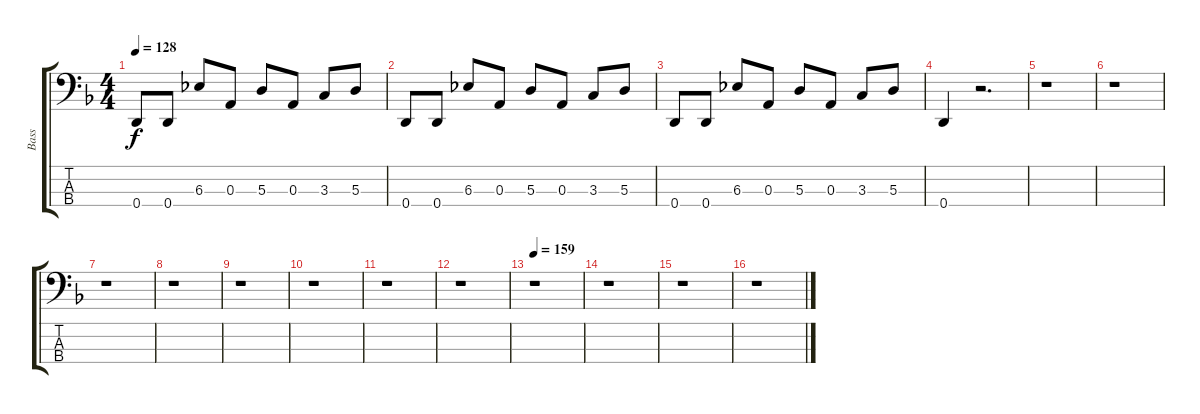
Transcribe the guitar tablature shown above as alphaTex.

\track ("Bass" "Bass") {instrument electricbassfinger}
\staff {score tabs}
\tuning (G2 D2 A1 D1) {hide}
\ts (4 4)
\tempo 128
\clef f4
\ks f
0.4.8{dy f} 0.4.8 6.3.8 0.3.8 5.3.8 0.3.8 3.3.8 5.3.8 |
0.4.8 0.4.8 6.3.8 0.3.8 5.3.8 0.3.8 3.3.8 5.3.8 |
0.4.8 0.4.8 6.3.8 0.3.8 5.3.8 0.3.8 3.3.8 5.3.8 |
0.4.4 r.2{d} |
r.1 |
r.1 |
r.1 |
r.1 |
r.1 |
r.1 |
r.1 |
r.1 |
\tempo 159
r.1 |
r.1 |
r.1 |
r.1
